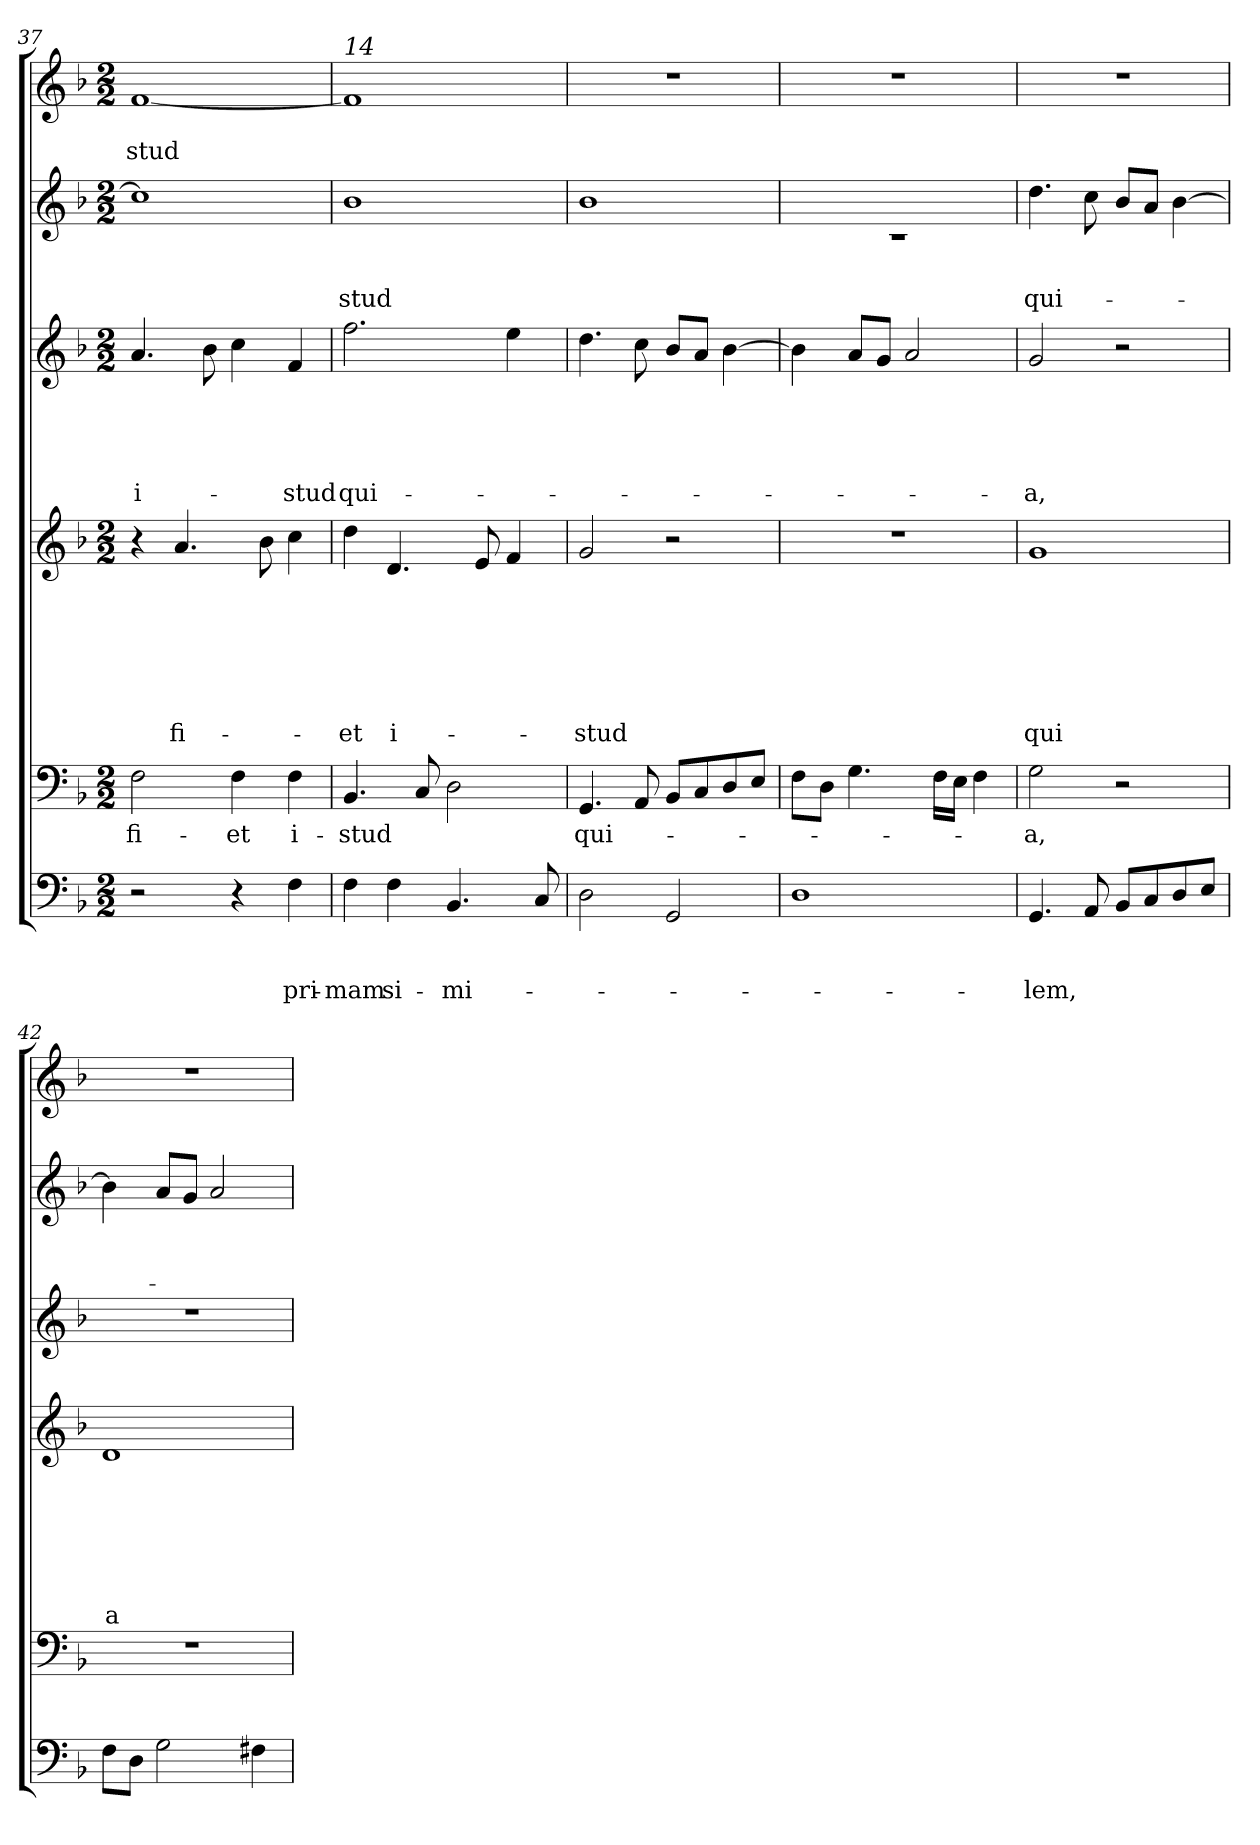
**kern	**text	**text	**text	**kern	**text	**kern	**text	**text	**text	**text	**text	**text	**text	**kern	**text	**text	**text	**text	**text	**kern	**text	**text	**text	**kern	**text	**text
*part6	*part6	*part6	*part6	*part5	*part5	*part4	*part4	*part4	*part4	*part4	*part4	*part4	*part4	*part3	*part3	*part3	*part3	*part3	*part3	*part2	*part2	*part2	*part2	*part1	*part1	*part1
*staff6	*staff6	*staff6	*staff6	*staff5	*staff5	*staff4	*staff4	*staff4	*staff4	*staff4	*staff4	*staff4	*staff4	*staff3	*staff3	*staff3	*staff3	*staff3	*staff3	*staff2	*staff2	*staff2	*staff2	*staff1	*staff1	*staff1
*clefF4	*	*	*	*clefF4	*	*clefG2	*	*	*	*	*	*	*	*clefG2	*	*	*	*	*	*clefG2	*	*	*	*clefG2	*	*
*	*	*	*	*	*	*ITrd7c12	*	*	*	*	*	*	*	*ITrd7c12	*	*	*	*	*	*ITrd7c12	*	*	*	*	*	*
*k[b-]	*	*	*	*k[b-]	*	*k[b-]	*	*	*	*	*	*	*	*k[b-]	*	*	*	*	*	*k[b-]	*	*	*	*k[b-]	*	*
*F:	*	*	*	*F:	*	*F:	*	*	*	*	*	*	*	*F:	*	*	*	*	*	*F:	*	*	*	*F:	*	*
*M2/2	*	*	*	*M2/2	*	*M2/2	*	*	*	*	*	*	*	*M2/2	*	*	*	*	*	*M2/2	*	*	*	*M2/2	*	*
=37	=37	=37	=37	=37	=37	=37	=37	=37	=37	=37	=37	=37	=37	=37	=37	=37	=37	=37	=37	=37	=37	=37	=37	=37	=37	=37
!	!	!	!	!	!LO:LY:b	!	!	!	!	!	!	!	!	!	!	!	!	!	!LO:LY:b	!	!	!	!	!	!	!LO:LY:b
2r	.	.	.	2F\	fi-	4r	.	.	.	.	.	.	.	4.A/	.	.	.	.	i-	1c]	.	.	.	[<1f	.	-stud
!	!	!	!	!	!	!	!	!	!	!	!	!	!LO:LY:b	!	!	!	!	!	!	!	!	!	!	!	!	!
.	.	.	.	.	.	4.A/	.	.	.	.	.	.	fi-	.	.	.	.	.	.	.	.	.	.	.	.	.
.	.	.	.	.	.	.	.	.	.	.	.	.	.	8B-\	.	.	.	.	.	.	.	.	.	.	.	.
!	!	!	!	!	!LO:LY:b	!	!	!	!	!	!	!	!	!	!	!	!	!	!	!	!	!	!	!	!	!
4r	.	.	.	4F\	-et	.	.	.	.	.	.	.	.	4c\	.	.	.	.	.	.	.	.	.	.	.	.
.	.	.	.	.	.	8B-\	.	.	.	.	.	.	.	.	.	.	.	.	.	.	.	.	.	.	.	.
!	!	!	!LO:LY:b	!	!LO:LY:b	!	!	!	!	!	!	!	!	!	!	!	!	!	!LO:LY:b	!	!	!	!	!	!	!
4F\	.	.	pri-	4F\	i-	4c\	.	.	.	.	.	.	.	4F/	.	.	.	.	-stud	.	.	.	.	.	.	.
=38	=38	=38	=38	=38	=38	=38	=38	=38	=38	=38	=38	=38	=38	=38	=38	=38	=38	=38	=38	=38	=38	=38	=38	=38	=38	=38
!	!	!	!	!	!	!	!	!	!	!	!	!	!	!	!	!	!	!	!	!	!	!	!	!LO:TX:a:i:t=14	!	!
!	!	!	!LO:LY:b	!	!LO:LY:b	!	!	!	!	!	!	!	!LO:LY:b	!	!	!	!	!	!LO:LY:b	!	!	!	!LO:LY:b	!	!	!
4F\	.	.	-mam	4.BB-/	-stud	4d\	.	.	.	.	.	.	-et	2.f\	.	.	.	.	qui-	1B-	.	.	-stud	1f]	.	.
!	!	!	!LO:LY:b	!	!	!	!	!	!	!	!	!	!LO:LY:b	!	!	!	!	!	!	!	!	!	!	!	!	!
4F\	.	.	si-	.	.	4.D/	.	.	.	.	.	.	i-	.	.	.	.	.	.	.	.	.	.	.	.	.
.	.	.	.	8C/	.	.	.	.	.	.	.	.	.	.	.	.	.	.	.	.	.	.	.	.	.	.
!	!	!	!LO:LY:b	!	!	!	!	!	!	!	!	!	!	!	!	!	!	!	!	!	!	!	!	!	!	!
4.BB-/	.	.	-mi-	2D\	.	.	.	.	.	.	.	.	.	.	.	.	.	.	.	.	.	.	.	.	.	.
.	.	.	.	.	.	8E/	.	.	.	.	.	.	.	.	.	.	.	.	.	.	.	.	.	.	.	.
.	.	.	.	.	.	4F/	.	.	.	.	.	.	.	4e\	.	.	.	.	.	.	.	.	.	.	.	.
8C/	.	.	.	.	.	.	.	.	.	.	.	.	.	.	.	.	.	.	.	.	.	.	.	.	.	.
!!LO:LB:g=z
=39	=39	=39	=39	=39	=39	=39	=39	=39	=39	=39	=39	=39	=39	=39	=39	=39	=39	=39	=39	=39	=39	=39	=39	=39	=39	=39
!	!	!	!	!	!LO:LY:b	!	!	!	!	!	!	!	!LO:LY:b	!	!	!	!	!	!	!	!	!	!	!	!	!
2D\	.	.	.	4.GG/	qui-	2G/	.	.	.	.	.	.	-stud	4.d\	.	.	.	.	.	1B-	.	.	.	1r	.	.
.	.	.	.	8AA/	.	.	.	.	.	.	.	.	.	8c\	.	.	.	.	.	.	.	.	.	.	.	.
2GG/	.	.	.	8BB-/L	.	2r	.	.	.	.	.	.	.	8B-/L	.	.	.	.	.	.	.	.	.	.	.	.
.	.	.	.	8C/	.	.	.	.	.	.	.	.	.	8A/J	.	.	.	.	.	.	.	.	.	.	.	.
.	.	.	.	8D/	.	.	.	.	.	.	.	.	.	[>4B-\	.	.	.	.	.	.	.	.	.	.	.	.
.	.	.	.	8E/J	.	.	.	.	.	.	.	.	.	.	.	.	.	.	.	.	.	.	.	.	.	.
=40	=40	=40	=40	=40	=40	=40	=40	=40	=40	=40	=40	=40	=40	=40	=40	=40	=40	=40	=40	=40	=40	=40	=40	=40	=40	=40
1D	.	.	.	8F\L	.	1r	.	.	.	.	.	.	.	4B-\]	.	.	.	.	.	1rc	.	.	.	1r	.	.
.	.	.	.	8D\J	.	.	.	.	.	.	.	.	.	.	.	.	.	.	.	.	.	.	.	.	.	.
.	.	.	.	4.G\	.	.	.	.	.	.	.	.	.	8A/L	.	.	.	.	.	.	.	.	.	.	.	.
.	.	.	.	.	.	.	.	.	.	.	.	.	.	8G/J	.	.	.	.	.	.	.	.	.	.	.	.
.	.	.	.	.	.	.	.	.	.	.	.	.	.	2A/	.	.	.	.	.	.	.	.	.	.	.	.
.	.	.	.	16F\LL	.	.	.	.	.	.	.	.	.	.	.	.	.	.	.	.	.	.	.	.	.	.
.	.	.	.	16E\JJ	.	.	.	.	.	.	.	.	.	.	.	.	.	.	.	.	.	.	.	.	.	.
.	.	.	.	4F\	.	.	.	.	.	.	.	.	.	.	.	.	.	.	.	.	.	.	.	.	.	.
=41	=41	=41	=41	=41	=41	=41	=41	=41	=41	=41	=41	=41	=41	=41	=41	=41	=41	=41	=41	=41	=41	=41	=41	=41	=41	=41
!	!	!	!LO:LY:b	!	!LO:LY:b	!	!	!	!	!	!	!	!LO:LY:b	!	!	!	!	!	!LO:LY:b	!	!	!	!LO:LY:b	!	!	!
4.GG/	.	.	-lem,	2G\	-a,	1G	.	.	.	.	.	.	qui	2G/	.	.	.	.	-a,	4.d\	.	.	qui-	1r	.	.
8AA/	.	.	.	.	.	.	.	.	.	.	.	.	.	.	.	.	.	.	.	8c\	.	.	.	.	.	.
8BB-/L	.	.	.	2r	.	.	.	.	.	.	.	.	.	2r	.	.	.	.	.	8B-/L	.	.	.	.	.	.
8C/	.	.	.	.	.	.	.	.	.	.	.	.	.	.	.	.	.	.	.	8A/J	.	.	.	.	.	.
8D/	.	.	.	.	.	.	.	.	.	.	.	.	.	.	.	.	.	.	.	[>4B-\	.	.	.	.	.	.
8E/J	.	.	.	.	.	.	.	.	.	.	.	.	.	.	.	.	.	.	.	.	.	.	.	.	.	.
=42	=42	=42	=42	=42	=42	=42	=42	=42	=42	=42	=42	=42	=42	=42	=42	=42	=42	=42	=42	=42	=42	=42	=42	=42	=42	=42
!	!	!	!	!	!	!	!	!	!	!	!	!	!LO:LY:b	!	!	!	!	!	!	!	!	!	!	!	!	!
8F\L	.	.	.	1rF	.	1D	.	.	.	.	.	.	a	1r	.	.	.	.	.	4B-\]	.	.	.	1r	.	.
8D\J	.	.	.	.	.	.	.	.	.	.	.	.	.	.	.	.	.	.	.	.	.	.	.	.	.	.
2G\	.	.	.	.	.	.	.	.	.	.	.	.	.	.	.	.	.	.	.	8A/L	.	.	.	.	.	.
.	.	.	.	.	.	.	.	.	.	.	.	.	.	.	.	.	.	.	.	8G/J	.	.	.	.	.	.
.	.	.	.	.	.	.	.	.	.	.	.	.	.	.	.	.	.	.	.	2A/	.	.	.	.	.	.
4F#X\	.	.	.	.	.	.	.	.	.	.	.	.	.	.	.	.	.	.	.	.	.	.	.	.	.	.
=	=	=	=	=	=	=	=	=	=	=	=	=	=	=	=	=	=	=	=	=	=	=	=	=	=	=
*-	*-	*-	*-	*-	*-	*-	*-	*-	*-	*-	*-	*-	*-	*-	*-	*-	*-	*-	*-	*-	*-	*-	*-	*-	*-	*-
